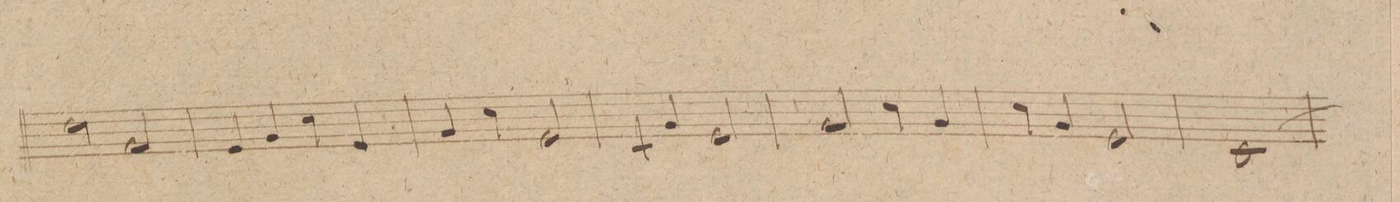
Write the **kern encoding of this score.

**kern	**dynam
*I"Corno. 2do in D.	*
*clefG2	*
*k[f#c#]	*
*met(c|)	*
*M2/2	*
2e\	.
2A/	.
=228	=228
4F#/	.
4A/	.
4d\	.
4F#/	.
=229	=229
4A/	.
4d\	.
2F#/	.
=230	=230
4D/	.
4A/	.
2F#/	.
=231	=231
2A/	.
4d\	.
4A/	.
=232	=232
4d\	.
4A/	.
2F#/	.
=233	=233
[>1D	.
=234	=234
*-	*-
